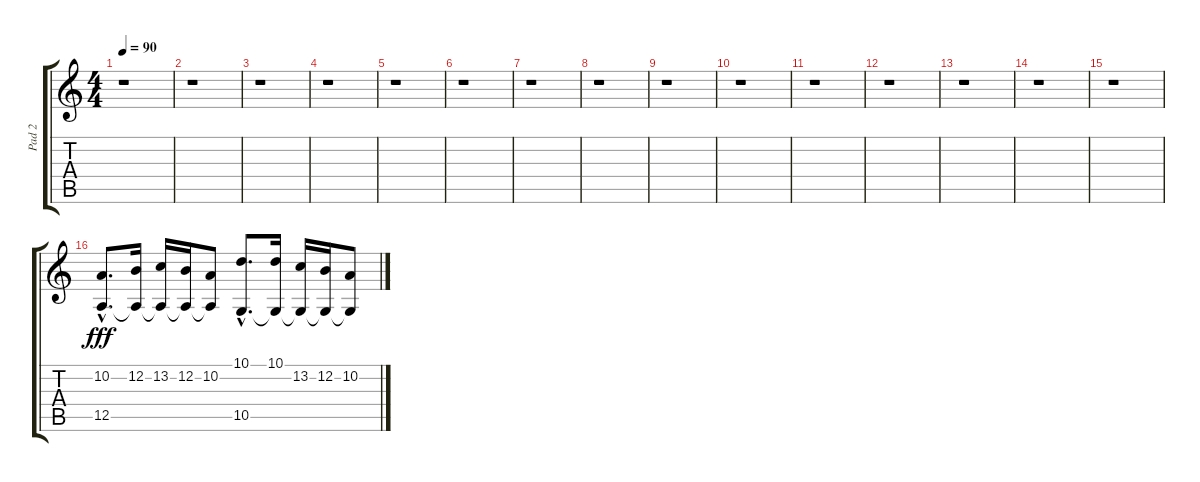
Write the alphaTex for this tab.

\track ("Pad 2" "Pad 2") {instrument musicbox}
\staff {score tabs}
\tuning (E4 B3 G3 D3 A2 E2) {hide}
\ts (4 4)
\tempo 90
\clef g2
\ks c
r.1{dy f} |
r.1 |
r.1 |
r.1 |
r.1 |
r.1 |
r.1 |
r.1 |
r.1 |
r.1 |
r.1 |
r.1 |
r.1 |
r.1 |
r.1 |
(10.2{hac} 12.5{hac}).8{d dy fff} (12.2 12.5{t}).16 (13.2 12.5{t}).16 (12.2 12.5{t}).16 (10.2 12.5{t}).8 (10.1{hac} 10.5{hac}).8{d} (10.1 10.5{t}).16 (13.2 10.5{t}).16 (12.2 10.5{t}).16 (10.2 10.5{t}).8
